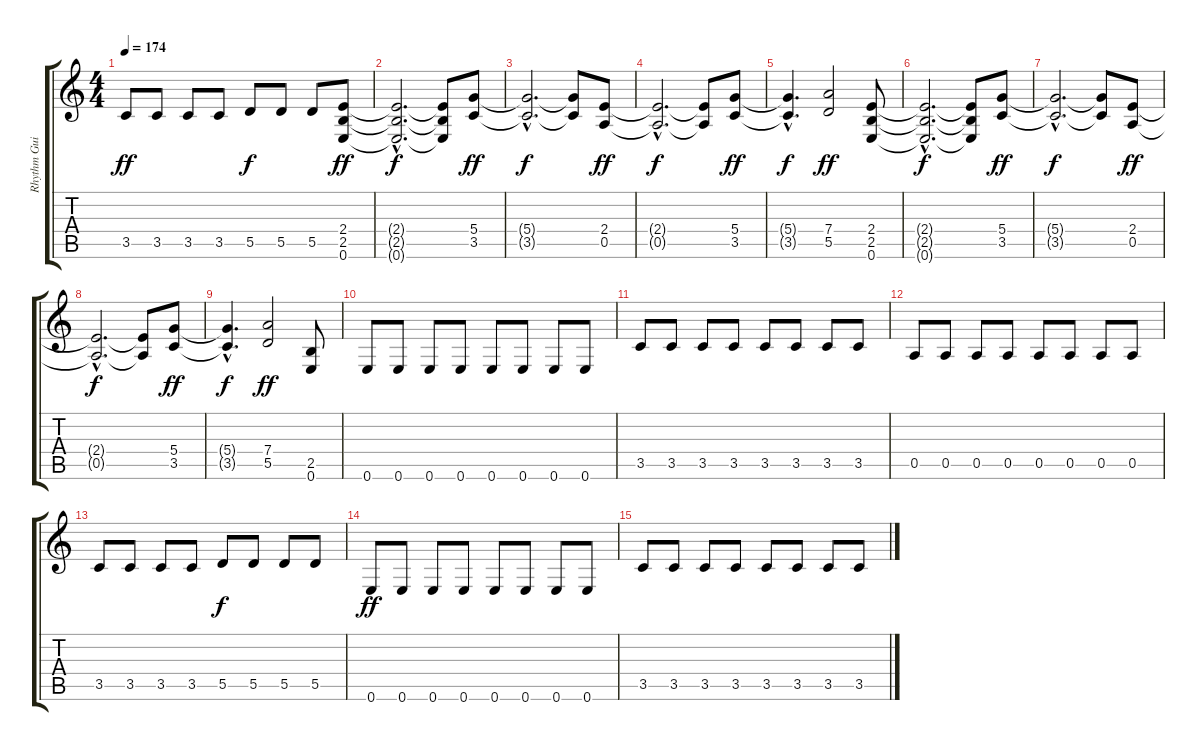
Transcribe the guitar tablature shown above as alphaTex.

\track ("Rhythm Guitar " "Rhythm Gui") {instrument overdrivenguitar}
\staff {score tabs}
\tuning (E4 B3 G3 D3 A2 E2) {hide}
\ts (4 4)
\tempo 174
\clef g2
\ks c
3.5.8{dy ff} 3.5.8 3.5.8 3.5.8 5.5.8{dy f} 5.5.8 5.5.8 (2.4 2.5 0.6).8{dy ff} |
(2.4{hac t} 2.5{hac t} 0.6{hac t}).2{d dy f} (2.4{t} 2.5{t} 0.6{t}).8 (5.4 3.5).8{dy ff} |
(5.4{hac t} 3.5{hac t}).2{d dy f} (5.4{t} 3.5{t}).8 (2.4 0.5).8{dy ff} |
(2.4{hac t} 0.5{hac t}).2{d dy f} (2.4{t} 0.5{t}).8 (5.4 3.5).8{dy ff} |
(5.4{hac t} 3.5{hac t}).4{d dy f} (7.4 5.5).2{dy ff} (2.4 2.5 0.6).8 |
(2.4{hac t} 2.5{hac t} 0.6{hac t}).2{d dy f} (2.4{t} 2.5{t} 0.6{t}).8 (5.4 3.5).8{dy ff} |
(5.4{hac t} 3.5{hac t}).2{d dy f} (5.4{t} 3.5{t}).8 (2.4 0.5).8{dy ff} |
(2.4{hac t} 0.5{hac t}).2{d dy f} (2.4{t} 0.5{t}).8 (5.4 3.5).8{dy ff} |
(5.4{hac t} 3.5{hac t}).4{d dy f} (7.4 5.5).2{dy ff} (2.5 0.6).8 |
0.6.8 0.6.8 0.6.8 0.6.8 0.6.8 0.6.8 0.6.8 0.6.8 |
3.5.8 3.5.8 3.5.8 3.5.8 3.5.8 3.5.8 3.5.8 3.5.8 |
0.5.8 0.5.8 0.5.8 0.5.8 0.5.8 0.5.8 0.5.8 0.5.8 |
3.5.8 3.5.8 3.5.8 3.5.8 5.5.8{dy f} 5.5.8 5.5.8 5.5.8 |
0.6.8{dy ff} 0.6.8 0.6.8 0.6.8 0.6.8 0.6.8 0.6.8 0.6.8 |
3.5.8 3.5.8 3.5.8 3.5.8 3.5.8 3.5.8 3.5.8 3.5.8
